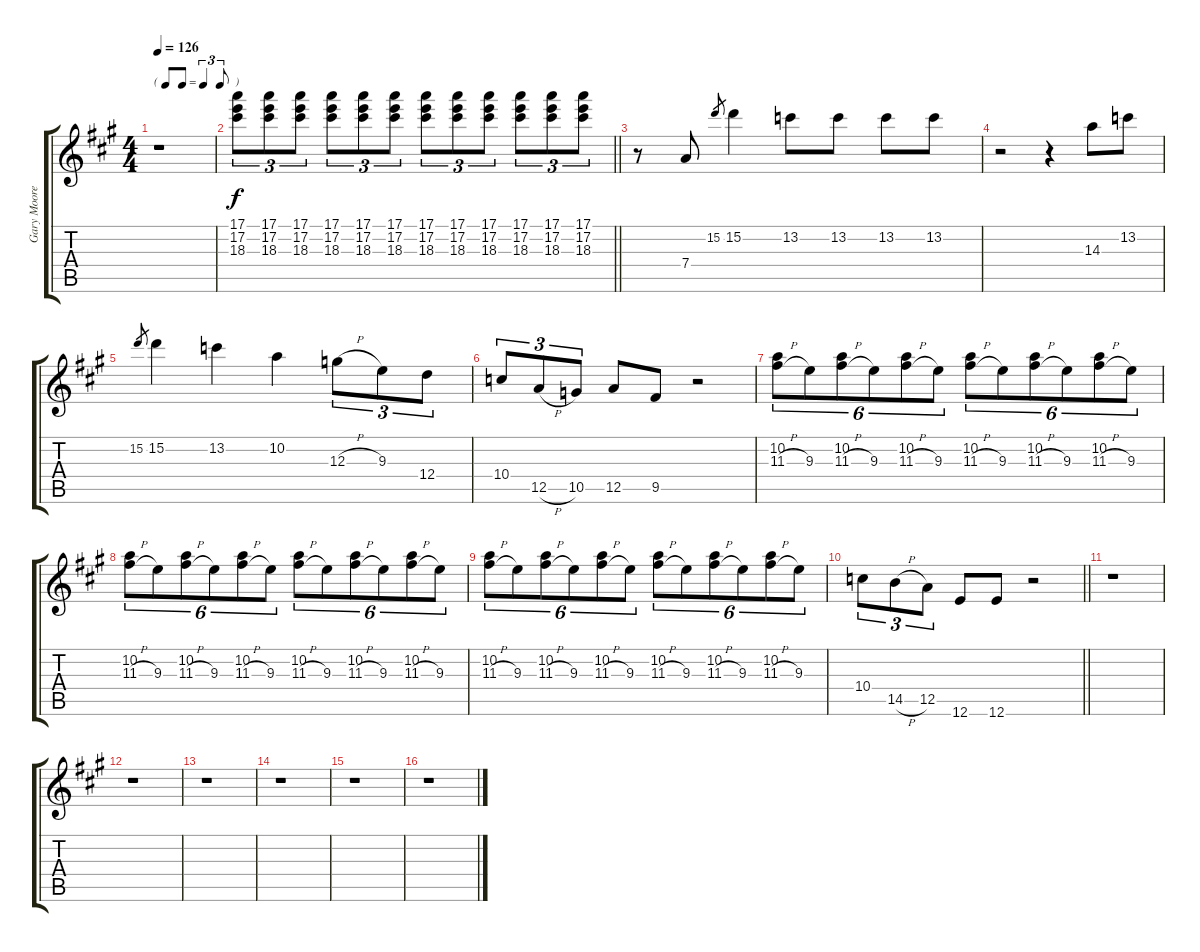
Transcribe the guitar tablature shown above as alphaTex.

\track ("Gary Moore" "Gary Moore") {instrument distortionguitar}
\staff {score tabs}
\tuning (E4 B3 G3 D3 A2 E2) {hide}
\ts (4 4)
\tf triplet8th
\tempo 126
\clef g2
\ks a
r.1{dy f} |
\barLineRight lightlight
(17.1 17.2 18.3).8{tu (3 2)} (17.1 17.2 18.3).8{tu (3 2)} (17.1 17.2 18.3).8{tu (3 2)} (17.1 17.2 18.3).8{tu (3 2)} (17.1 17.2 18.3).8{tu (3 2)} (17.1 17.2 18.3).8{tu (3 2)} (17.1 17.2 18.3).8{tu (3 2)} (17.1 17.2 18.3).8{tu (3 2)} (17.1 17.2 18.3).8{tu (3 2)} (17.1 17.2 18.3).8{tu (3 2)} (17.1 17.2 18.3).8{tu (3 2)} (17.1 17.2 18.3).8{tu (3 2)} |
r.8 7.4.8 15.2.8{gr} 15.2.4 13.2.8 13.2.8 13.2.8 13.2.8 |
r.2 r.4 14.3.8 13.2.8 |
15.2.8{gr} 15.2.4 13.2.4 10.2.4 12.3{h}.8{tu (3 2)} 9.3.8{tu (3 2)} 12.4.8{tu (3 2)} |
10.4.8{tu (3 2)} 12.5{h}.8{tu (3 2)} 10.5.8{tu (3 2)} 12.5.8 9.5.8 r.2 |
(10.2 11.3{h}).8{tu (6 4)} 9.3.8{tu (6 4)} (10.2 11.3{h}).8{tu (6 4)} 9.3.8{tu (6 4)} (10.2 11.3{h}).8{tu (6 4)} 9.3.8{tu (6 4)} (10.2 11.3{h}).8{tu (6 4)} 9.3.8{tu (6 4)} (10.2 11.3{h}).8{tu (6 4)} 9.3.8{tu (6 4)} (10.2 11.3{h}).8{tu (6 4)} 9.3.8{tu (6 4)} |
(10.2 11.3{h}).8{tu (6 4)} 9.3.8{tu (6 4)} (10.2 11.3{h}).8{tu (6 4)} 9.3.8{tu (6 4)} (10.2 11.3{h}).8{tu (6 4)} 9.3.8{tu (6 4)} (10.2 11.3{h}).8{tu (6 4)} 9.3.8{tu (6 4)} (10.2 11.3{h}).8{tu (6 4)} 9.3.8{tu (6 4)} (10.2 11.3{h}).8{tu (6 4)} 9.3.8{tu (6 4)} |
(10.2 11.3{h}).8{tu (6 4)} 9.3.8{tu (6 4)} (10.2 11.3{h}).8{tu (6 4)} 9.3.8{tu (6 4)} (10.2 11.3{h}).8{tu (6 4)} 9.3.8{tu (6 4)} (10.2 11.3{h}).8{tu (6 4)} 9.3.8{tu (6 4)} (10.2 11.3{h}).8{tu (6 4)} 9.3.8{tu (6 4)} (10.2 11.3{h}).8{tu (6 4)} 9.3.8{tu (6 4)} |
\barLineRight lightlight
10.4.8{tu (3 2)} 14.5{h}.8{tu (3 2)} 12.5.8{tu (3 2)} 12.6.8 12.6.8 r.2 |
r.1 |
r.1 |
r.1 |
r.1 |
r.1 |
r.1
